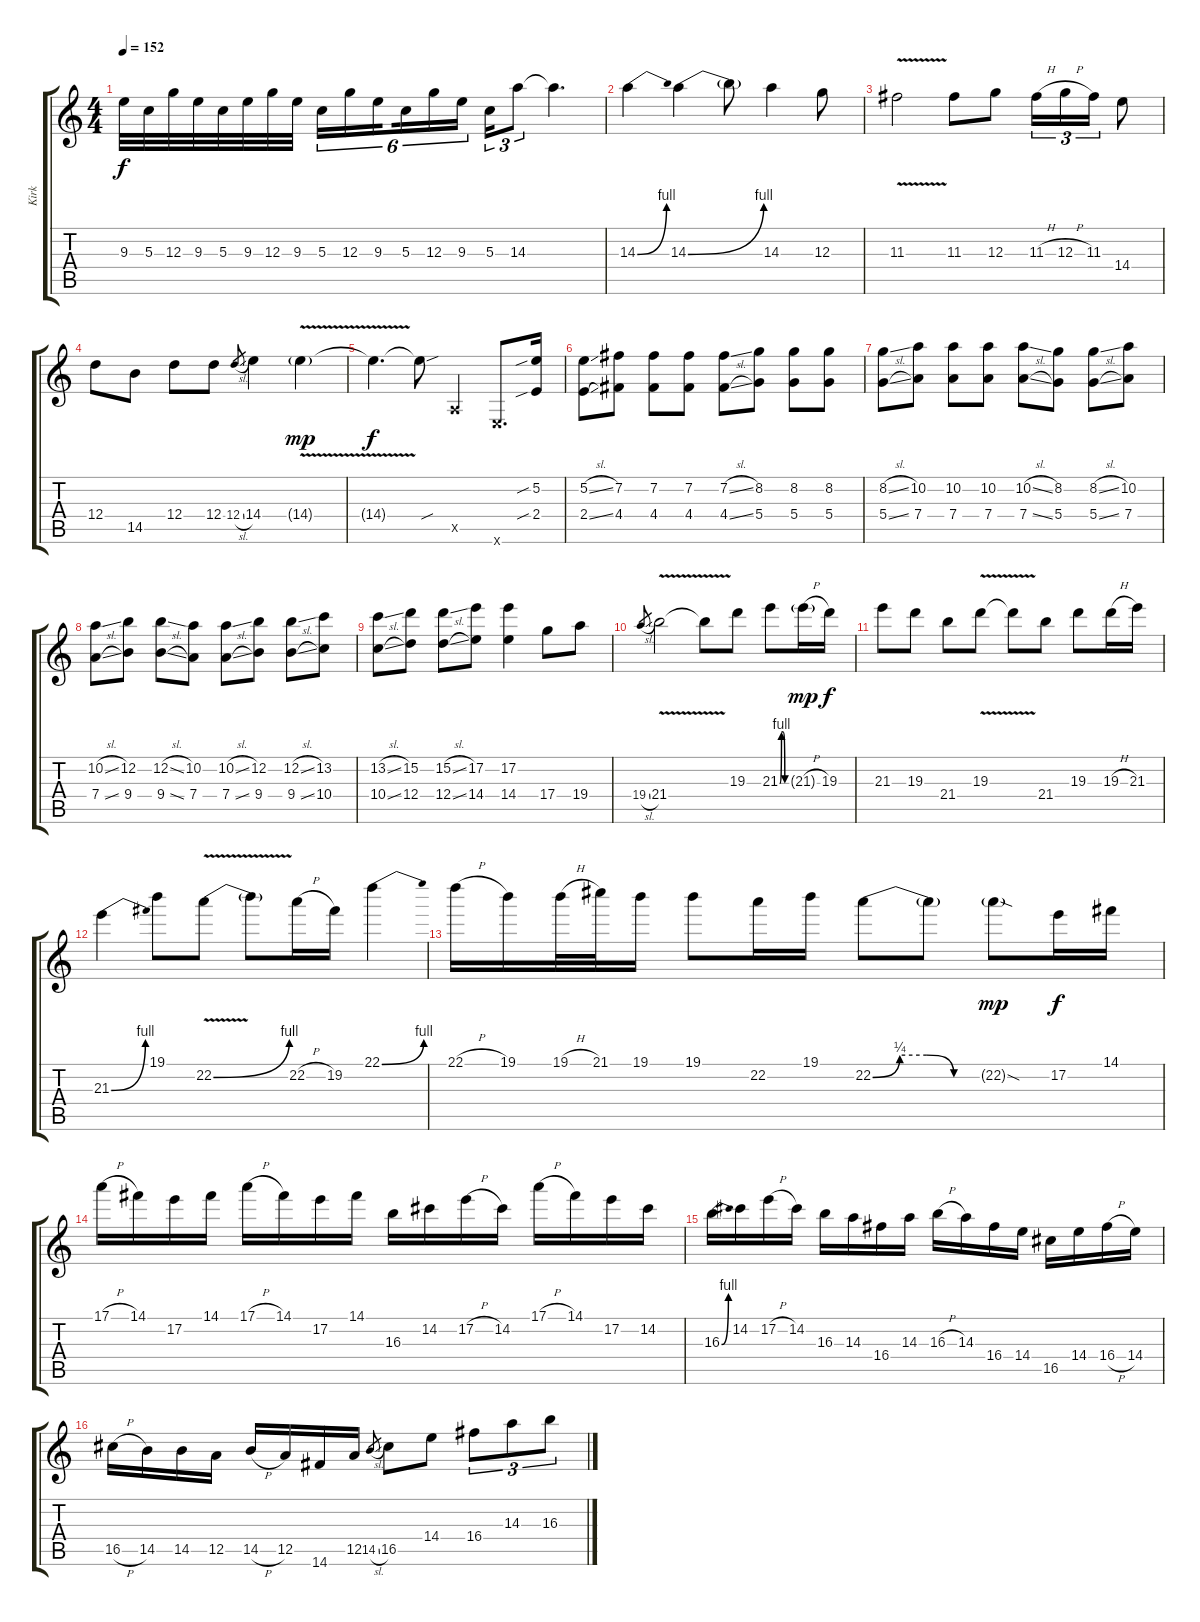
\track ("Kirk" "Kirk") {instrument distortionguitar}
\staff {score tabs}
\tuning (E4 B3 G3 D3 A2 E2) {hide}
\ts (4 4)
\tempo 152
\clef g2
\ks c
9.3{t}.32{dy f} 5.3.32 12.3.32 9.3.32 5.3.32 9.3.32 12.3.32 9.3.32 5.3.16{tu (6 4)} 12.3.16{tu (6 4)} 9.3.16{tu (6 4) beam splitsecondary} 5.3.16{tu (6 4)} 12.3.16{tu (6 4)} 9.3.16{tu (6 4)} 5.3.16{tu (3 2)} 14.3.8{tu (3 2)} 14.3{t}.4{d} |
14.3{be (bend 0 0 60 4)}.4 14.3{be (bend 0 0 60 4)}.4 14.3{t}.8 14.3.4 12.3.8 |
11.3{v}.2 11.3.8 12.3.8 11.3{h}.16{tu (3 2)} 12.3{h}.16{tu (3 2)} 11.3.16{tu (3 2)} 14.4.8 |
12.4.8 14.5.8 12.4.8 12.4.8 12.4{sl}.8{gr} 14.4.4 14.4{v g}.4{dy mp} |
14.4{t}.4{d dy f} 14.4{sou t}.8 0.5{x}.4 0.6{x}.8{d} (5.2{sib} 2.4{sib}).16 |
(5.2{sl} 2.4{sl}).8 (7.2 4.4).8 (7.2 4.4).8 (7.2 4.4).8 (7.2{sl} 4.4{sl}).8 (8.2 5.4).8 (8.2 5.4).8 (8.2 5.4).8 |
(8.2{sl} 5.4{sl}).8 (10.2 7.4).8 (10.2 7.4).8 (10.2 7.4).8 (10.2{sl} 7.4{sl}).8 (8.2 5.4).8 (8.2{sl} 5.4{sl}).8 (10.2 7.4).8 |
(10.2{sl} 7.4{sl}).8 (12.2 9.4).8 (12.2{sl} 9.4{sl}).8 (10.2 7.4).8 (10.2{sl} 7.4{sl}).8 (12.2 9.4).8 (12.2{sl} 9.4{sl}).8 (13.2 10.4).8 |
(13.2{sl} 10.4{sl}).8 (15.2 12.4).8 (15.2{sl} 12.4{sl}).8 (17.2 14.4).8 (17.2 14.4).4 17.4.8 19.4.8 |
19.4{sl}.8{gr} 21.4{v}.2 21.4{t}.8 19.3.8 21.3{be (custom 0 0 15 4 30 4 45 0 60 0)}.8 21.3{h g}.16{dy mp} 19.3.16{dy f} |
21.3.8 19.3.8 21.4.8 19.3{v}.8 19.3{t}.8 21.4.8 19.3.8 19.3{h}.16 21.3.16 |
21.3{be (bend 0 0 60 4)}.4 19.1.8 22.2{be (bend 0 0 60 4) v}.8 22.2{t}.8 22.2{h}.16 19.2.16 22.1{be (bend 0 0 60 4)}.4 |
22.1{h}.16 19.1.16 19.1{h}.32 21.1.32 19.1.16 19.1.8 22.2.16 19.1.16 22.2{be (custom 0 0 15 1 30 1 45 0 60 0)}.8 22.2{t}.8 22.2{sod g}.8{dy mp} 17.2.16{dy f} 14.1.16 |
17.1{h}.16 14.1.16 17.2.16 14.1.16 17.1{h}.16 14.1.16 17.2.16 14.1.16 16.3.16 14.2.16 17.2{h}.16 14.2.16 17.1{h}.16 14.1.16 17.2.16 14.2.16 |
16.3{be (bend 0 0 60 4)}.16 14.2.16 17.2{h}.16 14.2.16 16.3.16 14.3.16 16.4.16 14.3.16 16.3{h}.16 14.3.16 16.4.16 14.4.16 16.5.16 14.4.16 16.4{h}.16 14.4.16 |
16.5{h}.16 14.5.16 14.5.16 12.5.16 14.5{h}.16 12.5.16 14.6.16 12.5.16 14.5{sl}.8{gr} 16.5.8 14.4.8 16.4.8{tu (3 2)} 14.3.8{tu (3 2)} 16.3.8{tu (3 2)}
